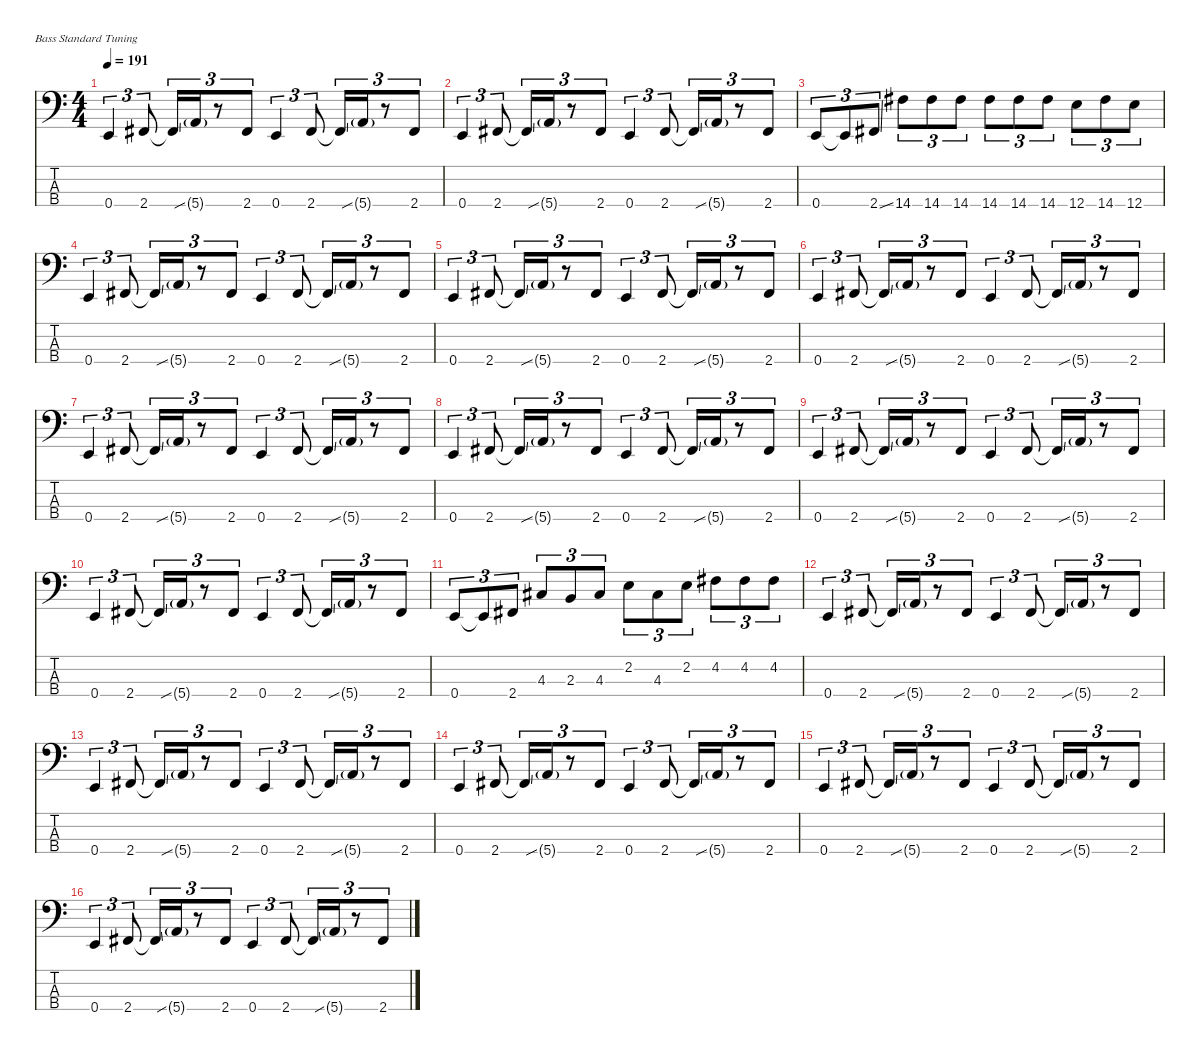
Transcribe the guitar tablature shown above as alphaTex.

\defaultSystemsLayout 4
\hideDynamics
\bracketExtendMode nobrackets
\singleTrackTrackNamePolicy hidden
\multiTrackTrackNamePolicy hidden
\firstSystemTrackNameMode fullname
\firstSystemTrackNameOrientation horizontal
\otherSystemsTrackNameOrientation horizontal
\track ("Bass" "el.bs.") {instrument electricbassfinger}
\staff {score tabs}
\tuning (G2 D2 A1 E1)
\ts (4 4)
\tempo 191
\clef f4
\ks c
0.4.4{tu (3 2) dy f beam Up} 2.4{acc #}.8{tu (3 2) beam Up} 2.4{ss t acc #}.16{tu (3 2) beam Up} 5.4{g}.16{tu (3 2) dy ff beam Up} r.8{tu (3 2) beam Up} 2.4{acc #}.8{tu (3 2) dy f beam Up} 0.4.4{tu (3 2) beam Up} 2.4{acc #}.8{tu (3 2) beam Up} 2.4{ss t acc #}.16{tu (3 2) beam Up} 5.4{g}.16{tu (3 2) dy ff beam Up} r.8{tu (3 2) beam Up} 2.4{acc #}.8{tu (3 2) dy f beam Up} |
0.4.4{tu (3 2) beam Up} 2.4{acc #}.8{tu (3 2) beam Up} 2.4{ss t acc #}.16{tu (3 2) beam Up} 5.4{g}.16{tu (3 2) dy ff beam Up} r.8{tu (3 2) beam Up} 2.4{acc #}.8{tu (3 2) dy f beam Up} 0.4.4{tu (3 2) beam Up} 2.4{acc #}.8{tu (3 2) beam Up} 2.4{ss t acc #}.16{tu (3 2) beam Up} 5.4{g}.16{tu (3 2) dy ff beam Up} r.8{tu (3 2) beam Up} 2.4{acc #}.8{tu (3 2) dy f beam Up} |
0.4.8{tu (3 2) beam Up} 0.4{t}.8{tu (3 2) beam Up} 2.4{ss acc #}.8{tu (3 2) beam Up} 14.4{acc #}.8{tu (3 2) beam Down} 14.4{acc #}.8{tu (3 2) beam Down} 14.4{acc #}.8{tu (3 2) beam Down} 14.4{acc #}.8{tu (3 2) beam Down} 14.4{acc #}.8{tu (3 2) beam Down} 14.4{acc #}.8{tu (3 2) beam Down} 12.4.8{tu (3 2) beam Down} 14.4{acc #}.8{tu (3 2) beam Down} 12.4.8{tu (3 2) beam Down} |
0.4.4{tu (3 2) beam Up} 2.4{acc #}.8{tu (3 2) beam Up} 2.4{ss t acc #}.16{tu (3 2) beam Up} 5.4{g}.16{tu (3 2) dy ff beam Up} r.8{tu (3 2) beam Up} 2.4{acc #}.8{tu (3 2) dy f beam Up} 0.4.4{tu (3 2) beam Up} 2.4{acc #}.8{tu (3 2) beam Up} 2.4{ss t acc #}.16{tu (3 2) beam Up} 5.4{g}.16{tu (3 2) dy ff beam Up} r.8{tu (3 2) beam Up} 2.4{acc #}.8{tu (3 2) dy f beam Up} |
0.4.4{tu (3 2) beam Up} 2.4{acc #}.8{tu (3 2) beam Up} 2.4{ss t acc #}.16{tu (3 2) beam Up} 5.4{g}.16{tu (3 2) dy ff beam Up} r.8{tu (3 2) beam Up} 2.4{acc #}.8{tu (3 2) dy f beam Up} 0.4.4{tu (3 2) beam Up} 2.4{acc #}.8{tu (3 2) beam Up} 2.4{ss t acc #}.16{tu (3 2) beam Up} 5.4{g}.16{tu (3 2) dy ff beam Up} r.8{tu (3 2) beam Up} 2.4{acc #}.8{tu (3 2) dy f beam Up} |
0.4.4{tu (3 2) beam Up} 2.4{acc #}.8{tu (3 2) beam Up} 2.4{ss t acc #}.16{tu (3 2) beam Up} 5.4{g}.16{tu (3 2) dy ff beam Up} r.8{tu (3 2) beam Up} 2.4{acc #}.8{tu (3 2) dy f beam Up} 0.4.4{tu (3 2) beam Up} 2.4{acc #}.8{tu (3 2) beam Up} 2.4{ss t acc #}.16{tu (3 2) beam Up} 5.4{g}.16{tu (3 2) dy ff beam Up} r.8{tu (3 2) beam Up} 2.4{acc #}.8{tu (3 2) dy f beam Up} |
0.4.4{tu (3 2) beam Up} 2.4{acc #}.8{tu (3 2) beam Up} 2.4{ss t acc #}.16{tu (3 2) beam Up} 5.4{g}.16{tu (3 2) dy ff beam Up} r.8{tu (3 2) beam Up} 2.4{acc #}.8{tu (3 2) dy f beam Up} 0.4.4{tu (3 2) beam Up} 2.4{acc #}.8{tu (3 2) beam Up} 2.4{ss t acc #}.16{tu (3 2) beam Up} 5.4{g}.16{tu (3 2) dy ff beam Up} r.8{tu (3 2) beam Up} 2.4{acc #}.8{tu (3 2) dy f beam Up} |
0.4.4{tu (3 2) beam Up} 2.4{acc #}.8{tu (3 2) beam Up} 2.4{ss t acc #}.16{tu (3 2) beam Up} 5.4{g}.16{tu (3 2) dy ff beam Up} r.8{tu (3 2) beam Up} 2.4{acc #}.8{tu (3 2) dy f beam Up} 0.4.4{tu (3 2) beam Up} 2.4{acc #}.8{tu (3 2) beam Up} 2.4{ss t acc #}.16{tu (3 2) beam Up} 5.4{g}.16{tu (3 2) dy ff beam Up} r.8{tu (3 2) beam Up} 2.4{acc #}.8{tu (3 2) dy f beam Up} |
0.4.4{tu (3 2) beam Up} 2.4{acc #}.8{tu (3 2) beam Up} 2.4{ss t acc #}.16{tu (3 2) beam Up} 5.4{g}.16{tu (3 2) dy ff beam Up} r.8{tu (3 2) beam Up} 2.4{acc #}.8{tu (3 2) dy f beam Up} 0.4.4{tu (3 2) beam Up} 2.4{acc #}.8{tu (3 2) beam Up} 2.4{ss t acc #}.16{tu (3 2) beam Up} 5.4{g}.16{tu (3 2) dy ff beam Up} r.8{tu (3 2) beam Up} 2.4{acc #}.8{tu (3 2) dy f beam Up} |
0.4.4{tu (3 2) beam Up} 2.4{acc #}.8{tu (3 2) beam Up} 2.4{ss t acc #}.16{tu (3 2) beam Up} 5.4{g}.16{tu (3 2) dy ff beam Up} r.8{tu (3 2) beam Up} 2.4{acc #}.8{tu (3 2) dy f beam Up} 0.4.4{tu (3 2) beam Up} 2.4{acc #}.8{tu (3 2) beam Up} 2.4{ss t acc #}.16{tu (3 2) beam Up} 5.4{g}.16{tu (3 2) dy ff beam Up} r.8{tu (3 2) beam Up} 2.4{acc #}.8{tu (3 2) dy f beam Up} |
0.4.8{tu (3 2) beam Up} 0.4{t}.8{tu (3 2) beam Up} 2.4{acc #}.8{tu (3 2) beam Up} 4.3{acc #}.8{tu (3 2) beam Up} 2.3.8{tu (3 2) beam Up} 4.3{acc #}.8{tu (3 2) beam Up} 2.2.8{tu (3 2) beam Down} 4.3{acc #}.8{tu (3 2) beam Down} 2.2.8{tu (3 2) beam Down} 4.2{acc #}.8{tu (3 2) beam Down} 4.2{acc #}.8{tu (3 2) beam Down} 4.2{acc #}.8{tu (3 2) beam Down} |
0.4.4{tu (3 2) beam Up} 2.4{acc #}.8{tu (3 2) beam Up} 2.4{ss t acc #}.16{tu (3 2) beam Up} 5.4{g}.16{tu (3 2) dy ff beam Up} r.8{tu (3 2) beam Up} 2.4{acc #}.8{tu (3 2) dy f beam Up} 0.4.4{tu (3 2) beam Up} 2.4{acc #}.8{tu (3 2) beam Up} 2.4{ss t acc #}.16{tu (3 2) beam Up} 5.4{g}.16{tu (3 2) dy ff beam Up} r.8{tu (3 2) beam Up} 2.4{acc #}.8{tu (3 2) dy f beam Up} |
0.4.4{tu (3 2) beam Up} 2.4{acc #}.8{tu (3 2) beam Up} 2.4{ss t acc #}.16{tu (3 2) beam Up} 5.4{g}.16{tu (3 2) dy ff beam Up} r.8{tu (3 2) beam Up} 2.4{acc #}.8{tu (3 2) dy f beam Up} 0.4.4{tu (3 2) beam Up} 2.4{acc #}.8{tu (3 2) beam Up} 2.4{ss t acc #}.16{tu (3 2) beam Up} 5.4{g}.16{tu (3 2) dy ff beam Up} r.8{tu (3 2) beam Up} 2.4{acc #}.8{tu (3 2) dy f beam Up} |
0.4.4{tu (3 2) beam Up} 2.4{acc #}.8{tu (3 2) beam Up} 2.4{ss t acc #}.16{tu (3 2) beam Up} 5.4{g}.16{tu (3 2) dy ff beam Up} r.8{tu (3 2) beam Up} 2.4{acc #}.8{tu (3 2) dy f beam Up} 0.4.4{tu (3 2) beam Up} 2.4{acc #}.8{tu (3 2) beam Up} 2.4{ss t acc #}.16{tu (3 2) beam Up} 5.4{g}.16{tu (3 2) dy ff beam Up} r.8{tu (3 2) beam Up} 2.4{acc #}.8{tu (3 2) dy f beam Up} |
0.4.4{tu (3 2) beam Up} 2.4{acc #}.8{tu (3 2) beam Up} 2.4{ss t acc #}.16{tu (3 2) beam Up} 5.4{g}.16{tu (3 2) dy ff beam Up} r.8{tu (3 2) beam Up} 2.4{acc #}.8{tu (3 2) dy f beam Up} 0.4.4{tu (3 2) beam Up} 2.4{acc #}.8{tu (3 2) beam Up} 2.4{ss t acc #}.16{tu (3 2) beam Up} 5.4{g}.16{tu (3 2) dy ff beam Up} r.8{tu (3 2) beam Up} 2.4{acc #}.8{tu (3 2) dy f beam Up} |
0.4.4{tu (3 2) beam Up} 2.4{acc #}.8{tu (3 2) beam Up} 2.4{ss t acc #}.16{tu (3 2) beam Up} 5.4{g}.16{tu (3 2) dy ff beam Up} r.8{tu (3 2) beam Up} 2.4{acc #}.8{tu (3 2) dy f beam Up} 0.4.4{tu (3 2) beam Up} 2.4{acc #}.8{tu (3 2) beam Up} 2.4{ss t acc #}.16{tu (3 2) beam Up} 5.4{g}.16{tu (3 2) dy ff beam Up} r.8{tu (3 2) beam Up} 2.4{acc #}.8{tu (3 2) dy f beam Up}
